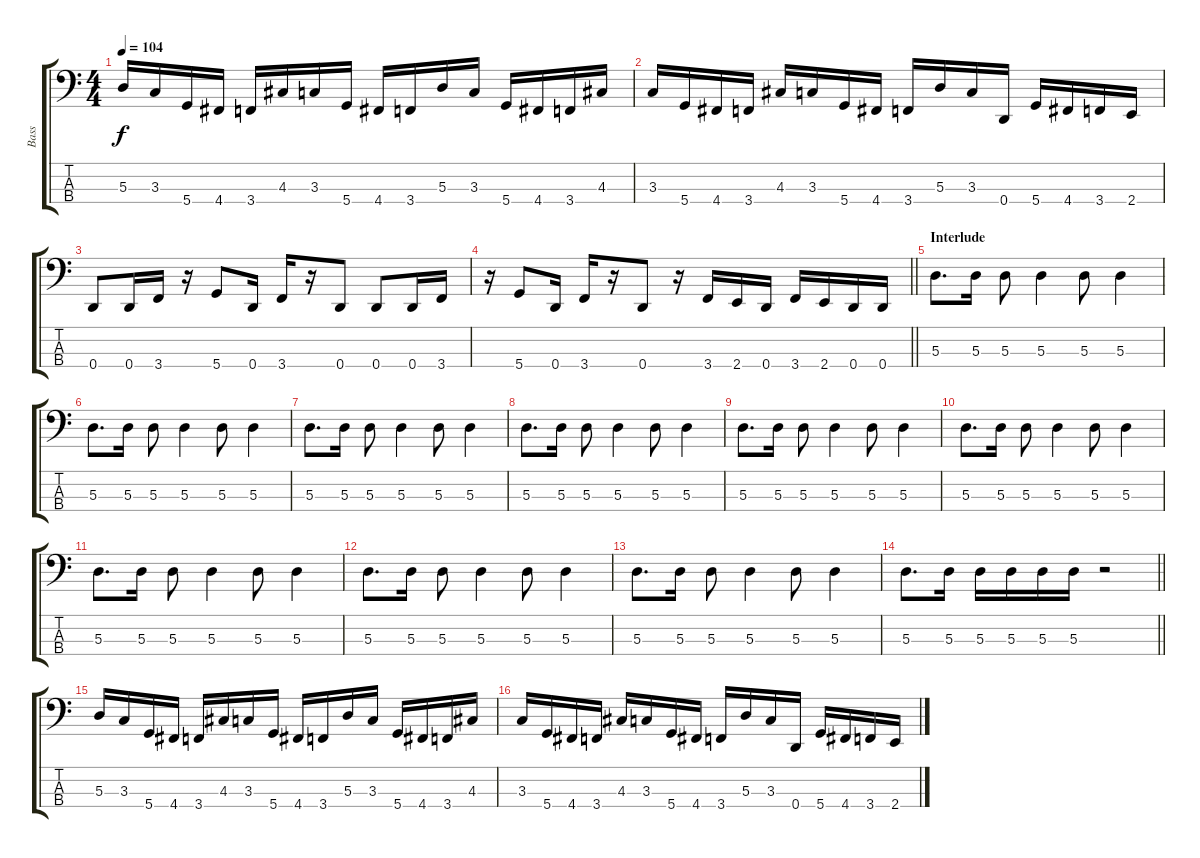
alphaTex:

\track ("Bass" "Bass") {instrument electricbasspick}
\staff {score tabs}
\tuning (G2 D2 A1 D1) {hide}
\ts (4 4)
\tempo 104
\clef f4
\ks c
5.3.16{dy f} 3.3.16 5.4.16 4.4.16 3.4.16 4.3.16 3.3.16 5.4.16 4.4.16 3.4.16 5.3.16 3.3.16 5.4.16 4.4.16 3.4.16 4.3.16 |
3.3.16 5.4.16 4.4.16 3.4.16 4.3.16 3.3.16 5.4.16 4.4.16 3.4.16 5.3.16 3.3.16 0.4.16 5.4.16 4.4.16 3.4.16 2.4.16 |
0.4.8 0.4.16 3.4.16 r.16 5.4.8 0.4.16 3.4.16 r.16 0.4.8 0.4.8 0.4.16 3.4.16 |
\barLineRight lightlight
r.16 5.4.8 0.4.16 3.4.16 r.16 0.4.8 r.16 3.4.16 2.4.16 0.4.16 3.4.16 2.4.16 0.4.16 0.4.16 |
\section ("" "Interlude")
5.3.8{d} 5.3.16 5.3.8 5.3.4 5.3.8 5.3.4 |
5.3.8{d} 5.3.16 5.3.8 5.3.4 5.3.8 5.3.4 |
5.3.8{d} 5.3.16 5.3.8 5.3.4 5.3.8 5.3.4 |
5.3.8{d} 5.3.16 5.3.8 5.3.4 5.3.8 5.3.4 |
5.3.8{d} 5.3.16 5.3.8 5.3.4 5.3.8 5.3.4 |
5.3.8{d} 5.3.16 5.3.8 5.3.4 5.3.8 5.3.4 |
5.3.8{d} 5.3.16 5.3.8 5.3.4 5.3.8 5.3.4 |
5.3.8{d} 5.3.16 5.3.8 5.3.4 5.3.8 5.3.4 |
5.3.8{d} 5.3.16 5.3.8 5.3.4 5.3.8 5.3.4 |
\barLineRight lightlight
5.3.8{d} 5.3.16 5.3.16 5.3.16 5.3.16 5.3.16 r.2 |
5.3.16 3.3.16 5.4.16 4.4.16 3.4.16 4.3.16 3.3.16 5.4.16 4.4.16 3.4.16 5.3.16 3.3.16 5.4.16 4.4.16 3.4.16 4.3.16 |
3.3.16 5.4.16 4.4.16 3.4.16 4.3.16 3.3.16 5.4.16 4.4.16 3.4.16 5.3.16 3.3.16 0.4.16 5.4.16 4.4.16 3.4.16 2.4.16
